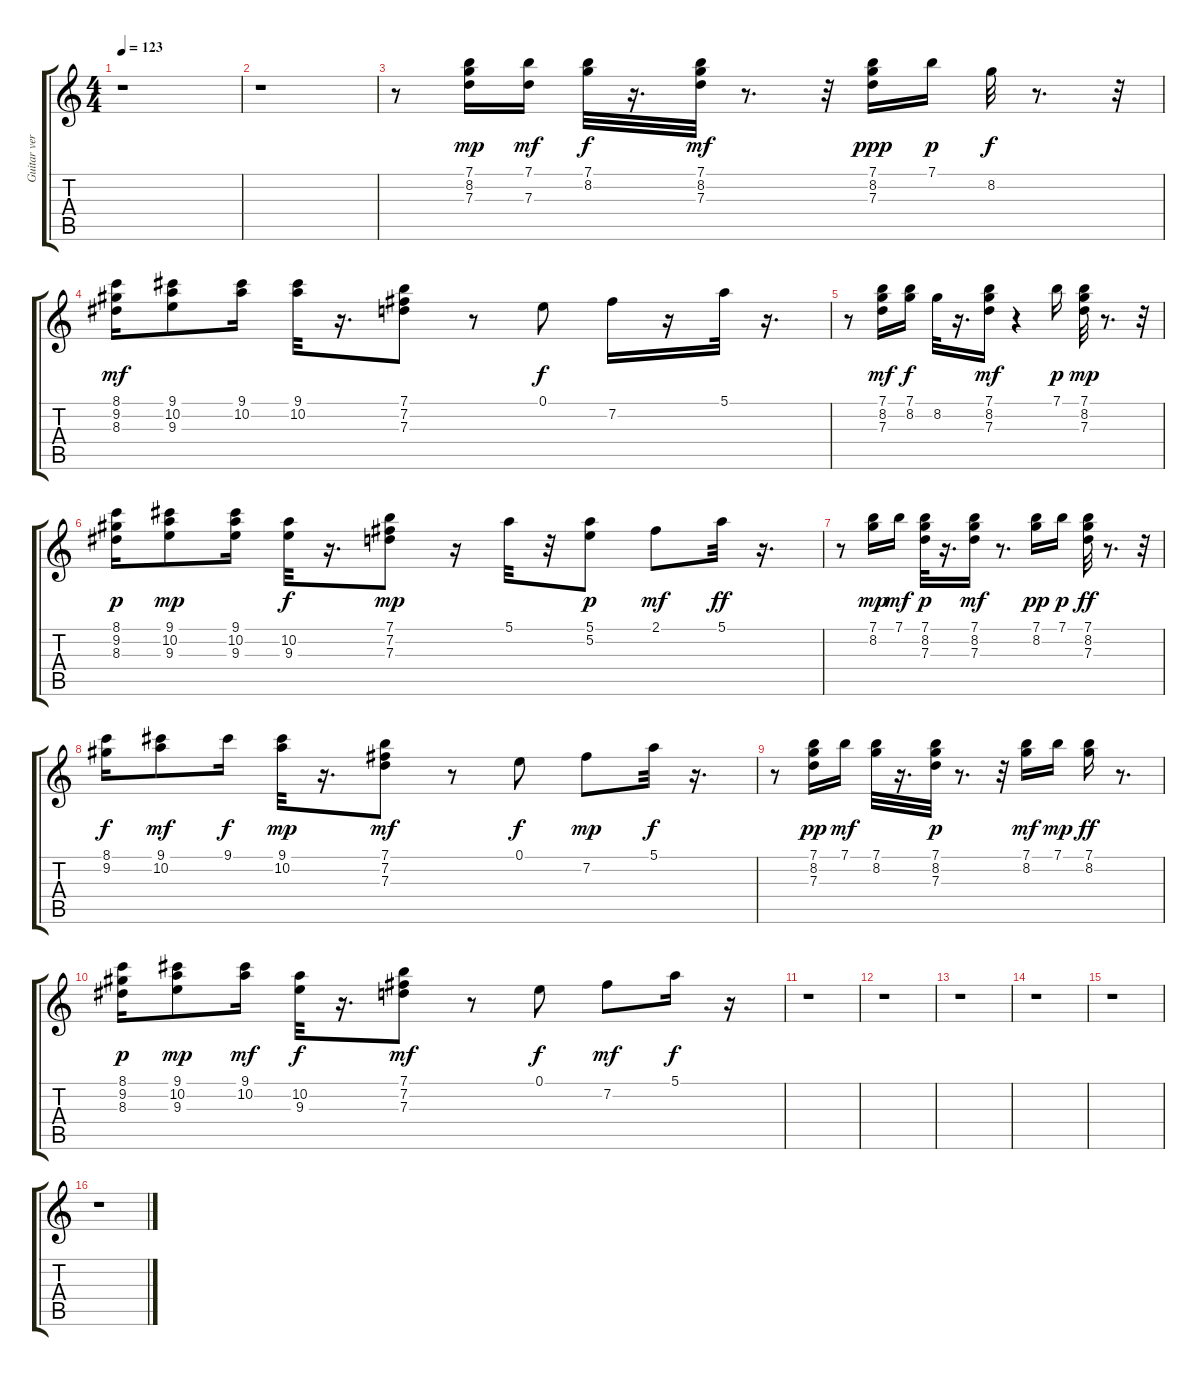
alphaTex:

\track ("Guitar verse" "Guitar ver") {instrument electricguitarclean}
\staff {score tabs}
\tuning (E4 B3 G3 D3 A2 E2) {hide}
\ts (4 4)
\tempo 123
\clef g2
\ks c
r.1{dy mp} |
r.1 |
r.8 (7.1 8.2 7.3).16 (7.1 7.3).16{dy mf} (7.1 8.2).32{dy f} r.16{d} (7.1 8.2 7.3).32{dy mf} r.8{d} r.32 (7.1 8.2 7.3).16{dy ppp} 7.1.16{dy p} 8.2.32{dy f} r.8{d} r.32 |
(8.1 9.2 8.3).16{dy mf} (9.1 10.2 9.3).8 (9.1 10.2).16 (9.1 10.2).32 r.16{d} (7.1 7.2 7.3).8 r.8 0.1.8{dy f} 7.2.16 r.16 5.1.32 r.16{d} |
r.8 (7.1 8.2 7.3).16{dy mf} (7.1 8.2).16{dy f} 8.2.32 r.16{d} (7.1 8.2 7.3).16{dy mf} r.4 7.1.16{dy p} (7.1 8.2 7.3).32{dy mp} r.8{d} r.32 |
(8.1 9.2 8.3).16{dy p} (9.1 10.2 9.3).8{dy mp} (9.1 10.2 9.3).16 (10.2 9.3).32{dy f} r.16{d} (7.1 7.2 7.3).8{dy mp} r.16 5.1.32 r.32 (5.1 5.2).8{dy p} 2.1.8{dy mf} 5.1.32{dy ff} r.16{d} |
r.8 (7.1 8.2).16{dy mp} 7.1.16{dy mf} (7.1 8.2 7.3).32{dy p} r.16{d} (7.1 8.2 7.3).16{dy mf} r.8{d} (7.1 8.2).16{dy pp} 7.1.16{dy p} (7.1 8.2 7.3).32{dy ff} r.8{d} r.32 |
(8.1 9.2).16{dy f} (9.1 10.2).8{dy mf} 9.1.16{dy f} (9.1 10.2).32{dy mp} r.16{d} (7.1 7.2 7.3).8{dy mf} r.8 0.1.8{dy f} 7.2.8{dy mp} 5.1.32{dy f} r.16{d} |
r.8 (7.1 8.2 7.3).16{dy pp} 7.1.16{dy mf} (7.1 8.2).32 r.16{d} (7.1 8.2 7.3).32{dy p} r.8{d} r.32 (7.1 8.2).16{dy mf} 7.1.16{dy mp} (7.1 8.2).16{dy ff} r.8{d} |
(8.1 9.2 8.3).16{dy p} (9.1 10.2 9.3).8{dy mp} (9.1 10.2).16{dy mf} (10.2 9.3).32{dy f} r.16{d} (7.1 7.2 7.3).8{dy mf} r.8 0.1.8{dy f} 7.2.8{dy mf} 5.1.16{dy f} r.16 |
r.1 |
r.1 |
r.1 |
r.1 |
r.1 |
r.1
